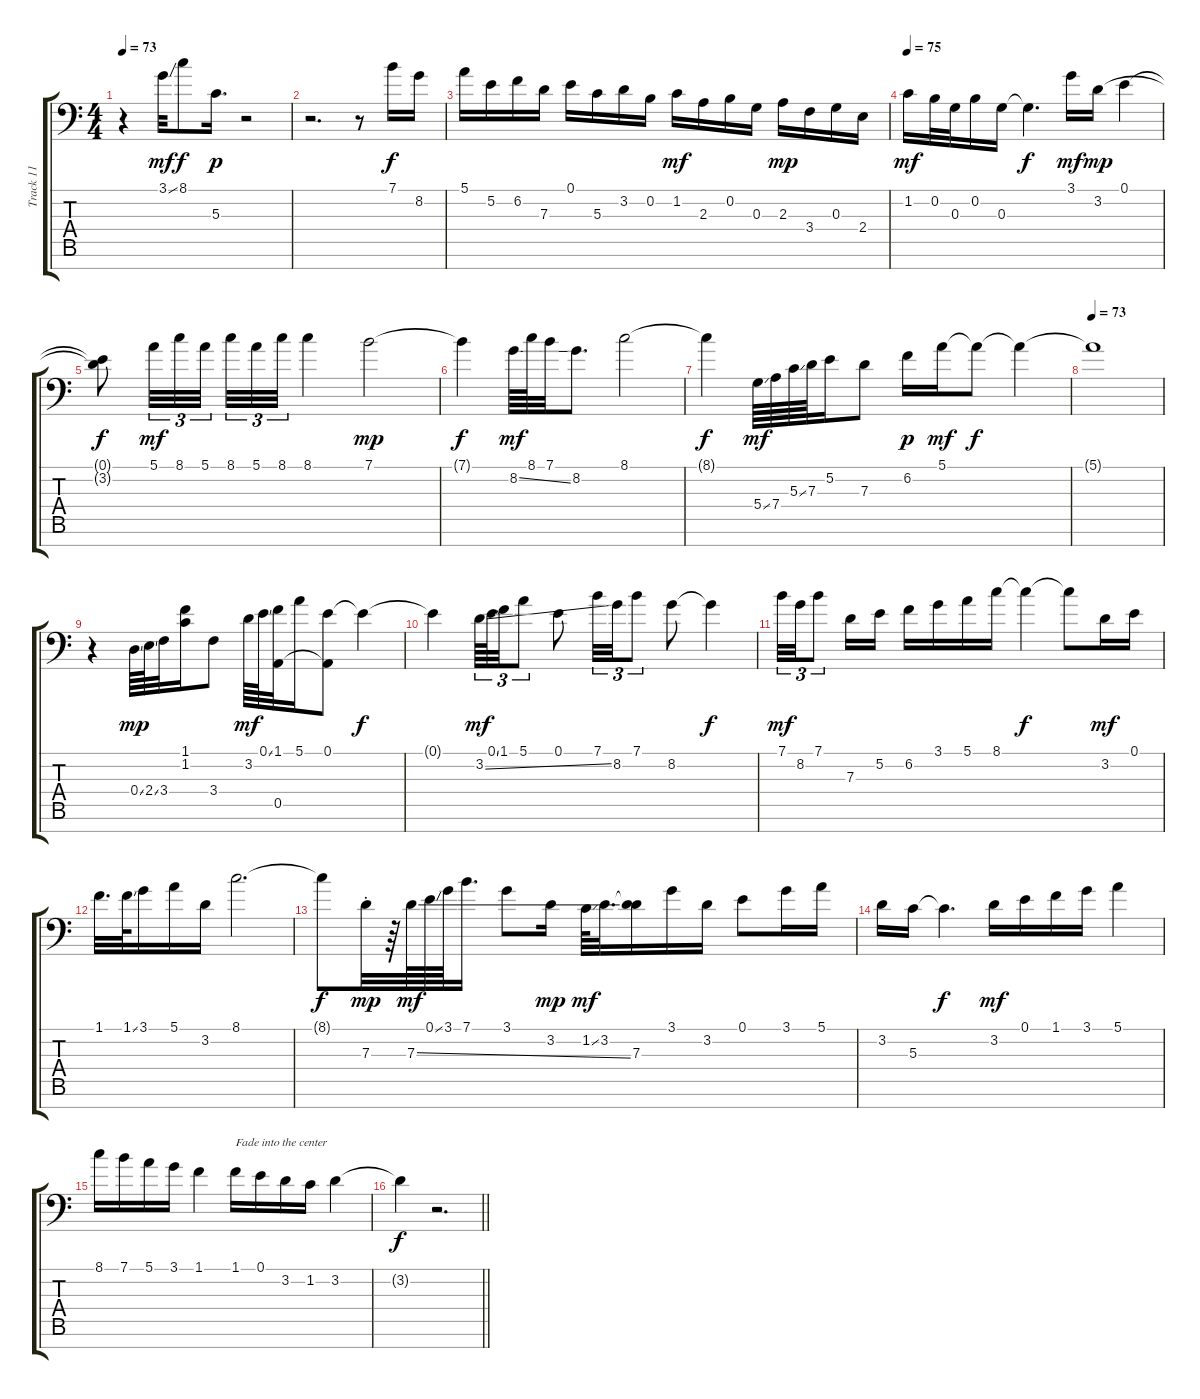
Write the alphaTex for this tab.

\track ("Track 11" "Track 11") {instrument lead2sawtooth}
\staff {score tabs}
\tuning (E4 B3 G3 D3 A2 E2 C-1) {hide}
\ts (4 4)
\tempo 73
\clef f4
\ks c
r.4{dy f} 3.1{ss}.32{dy mf} 8.1.8{dy f} 5.3.16{d dy p} r.2 |
r.2{d} r.8 7.1.16{dy f} 8.2.16 |
5.1.16 5.2.16 6.2.16 7.3.16 0.1.16 5.3.16 3.2.16 0.2.16 1.2.16{dy mf} 2.3.16 0.2.16 0.3.16 2.3.16{dy mp} 3.4.16 0.3.16 2.4.16 |
\tempo 75
1.2.16{dy mf} 0.2.32 0.3.32 0.2.16 0.3.16 0.3{t}.4{d dy f} 3.1.16{dy mf} 3.2.16{dy mp} 0.1.4 |
(0.1{t} 3.2{t}).8{dy f} 5.1.32{tu (3 2) dy mf} 8.1.32{tu (3 2)} 5.1.32{tu (3 2) beam splitsecondary} 8.1.32{tu (3 2)} 5.1.32{tu (3 2)} 8.1.32{tu (3 2)} 8.1.4 7.1.2{dy mp} |
7.1{t}.4{dy f} 8.2{ss}.64{dy mf} 8.1.64 7.1.32 8.2.8{d} 8.1.2 |
8.1{t}.4{dy f} 5.4{ss}.64{dy mf} 7.4.64 5.3{ss}.64 7.3.64 5.2.16 7.3.8 6.2.16{dy p} 5.1.16{dy mf} 5.1{t}.8{dy f} 5.1{t}.4 |
\tempo 73
5.1{t}.1 |
r.4 0.4{ss}.64{dy mp} 2.4{ss}.64 3.4.32 (1.1 1.2).16 3.4.8 3.2.64{dy mf} 0.1{ss}.64 (1.1 0.5).32 5.1.16 (0.1 0.5{t}).8 0.1{t}.4{dy f} |
0.1{t}.4 3.2{ss}.64{tu (3 2) dy mf} 0.1{ss}.64{tu (3 2)} 1.1.32{tu (3 2)} 5.1.8{tu (3 2)} 0.1.8 7.1.32{tu (3 2)} 8.2.32{tu (3 2)} 7.1.8{tu (3 2)} 8.2.8 8.2{t}.4{dy f} |
7.1.32{tu (3 2) dy mf} 8.2.32{tu (3 2)} 7.1.8{tu (3 2)} 7.3.16 5.2.16 6.2.16 3.1.16 5.1.16 8.1.16 8.1{t}.4{dy f} 8.1{t}.8 3.2.16{dy mf} 0.1.16 |
1.1.32{d} 1.1{ss}.64 3.1.16 5.1.16 3.2.16 8.1.2{d} |
8.1{t}.8{dy f} 7.3{st}.32{dy mp} r.64 7.3{ss}.64{dy mf} 0.1{ss}.64 3.1.64 7.1.16{d} 3.1.8 3.2.16{dy mp} 1.2{ss}.64{dy mf} 3.2.32{d} (3.2{t} 7.3).16 3.1.16 3.2.16 0.1.8 3.1.16 5.1.16 |
3.2.16 5.3.16 5.3{t}.4{d dy f} 3.2.16{dy mf} 0.1.16 1.1.16 3.1.16 5.1.4 |
8.1.16 7.1.16 5.1.16 3.1.16 1.1.4 1.1.16{txt "Fade into the center" balance 8} 0.1.16 3.2.16 1.2.16 3.2.4 |
\barLineRight lightlight
3.2{t}.4{dy f} r.2{d}
